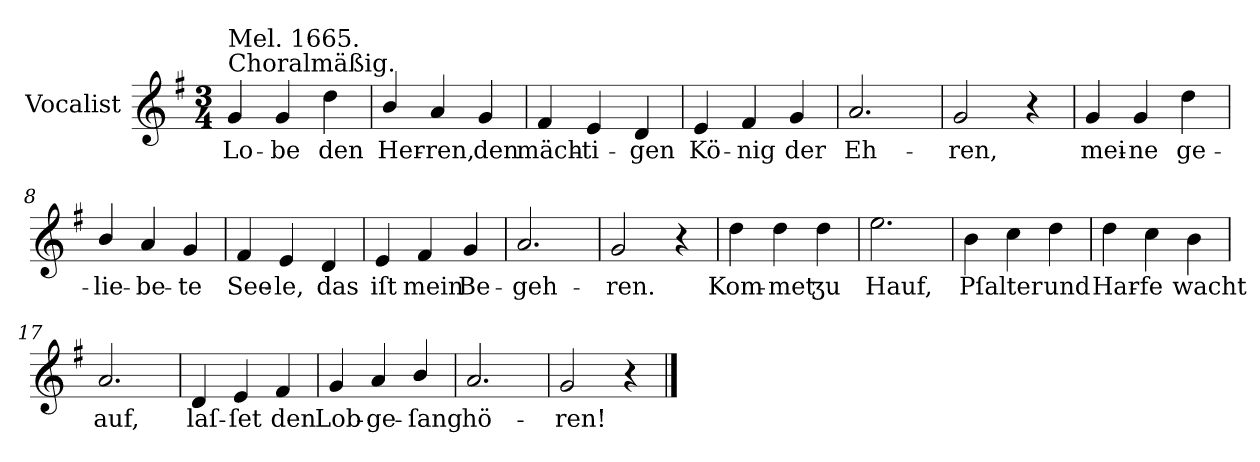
**kern	**text
*part1	*part1
*staff1	*staff1
*I"Vocalist	*
*k[f#]	*
*G:	*
*M3/4	*
=1	=1
!LO:TX:a:t=Choralmäßig.	!
!LO:TX:a:t=Mel. 1665.	!
4g	Lo-
4g	-be
4dd	den
=2	=2
4b/	Her-
4a	-ren,
4g	den
=3	=3
4f#	mäch-
4e	-ti-
4d	-gen
=4	=4
4e	Kö-
4f#	-nig
4g	der
=5	=5
2.a	Eh-
=6	=6
2g	-ren,
4r	.
=7	=7
4g	mei-
4g	-ne
4dd	ge-
=8	=8
4b/	-lie-
4a	-be-
4g	-te
=9	=9
4f#	See-
4e	-le,
4d	das
=10	=10
4e	iſt
4f#	mein
4g	Be-
=11	=11
2.a	-geh-
=12	=12
2g	-ren.
4r	.
=13	=13
4dd	Kom-
4dd	-met
4dd	ʒu
=14	=14
2.ee	Hauf,
=15	=15
4b	Pſalter
4cc	.
4dd	und
=16	=16
4dd	Har-
4cc	-fe
4b	wacht
=17	=17
2.a	auf,
=18	=18
4d	laſ-
4e	-ſet
4f#	den
=19	=19
4g	Lob-
4a	-ge-
4b/	-ſang
=20	=20
2.a	hö-
=21	=21
2g	-ren!
4r	.
==	==
*-	*-
